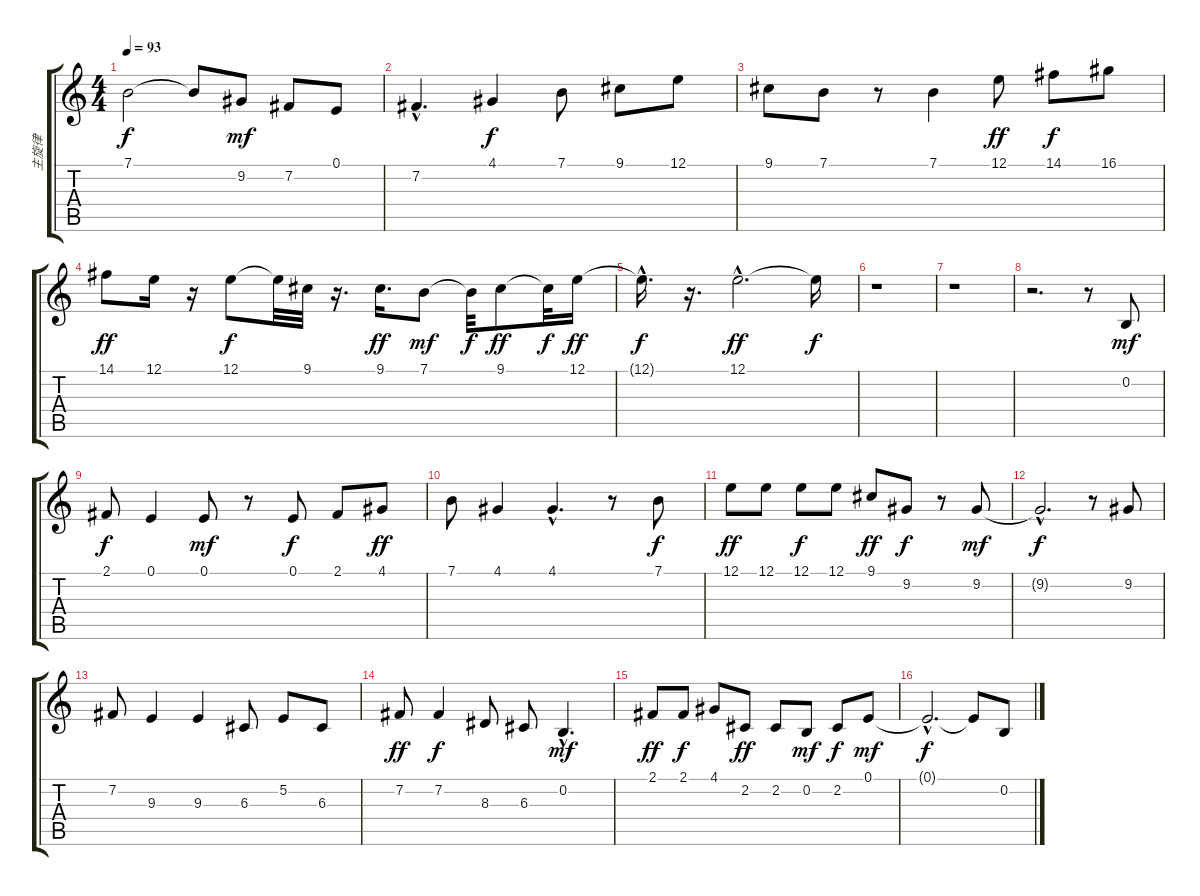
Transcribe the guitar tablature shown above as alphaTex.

\track ("主旋律" "主旋律") {instrument clarinet}
\staff {score tabs}
\tuning (E4 B3 G3 D3 A2 E2) {hide}
\ts (4 4)
\tempo 93
\clef g2
\ks c
7.1{t}.2{dy f} 7.1{t}.8 9.2.8{dy mf} 7.2.8 0.1.8 |
7.2{hac}.4{d} 4.1.4{dy f} 7.1.8 9.1.8 12.1.8 |
9.1.8 7.1.8 r.8 7.1.4 12.1.8{dy ff} 14.1.8{dy f} 16.1.8 |
14.1.8{dy ff} 12.1.16 r.16 12.1.8{dy f} 12.1{t}.32 9.1.32 r.16{d} 9.1.16{d dy ff} 7.1.8{dy mf} 7.1{t}.32{dy f} 9.1.8{dy ff} 9.1{t}.32{dy f} 12.1.16{dy ff} |
12.1{hac t}.16{d dy f} r.16{d} 12.1{hac}.2{d dy ff} 12.1{t}.16{dy f} |
r.1 |
r.1 |
r.2{d} r.8 0.2.8{dy mf} |
2.1.8{dy f} 0.1.4 0.1.8{dy mf} r.8 0.1.8{dy f} 2.1.8 4.1.8{dy ff} |
7.1.8 4.1.4 4.1{hac}.4{d} r.8 7.1.8{dy f} |
12.1.8{dy ff} 12.1.8 12.1.8{dy f} 12.1.8 9.1.8{dy ff} 9.2.8{dy f} r.8 9.2.8{dy mf} |
9.2{hac t}.2{d dy f} r.8 9.2.8 |
7.2.8 9.3.4 9.3.4 6.3.8 5.2.8 6.3.8 |
7.2.8{dy ff} 7.2.4{dy f} 8.3.8 6.3.8 0.2{hac}.4{d dy mf} |
2.1.8{dy ff} 2.1.8{dy f} 4.1.8 2.2.8{dy ff} 2.2.8 0.2.8{dy mf} 2.2.8{dy f} 0.1.8{dy mf} |
0.1{hac t}.2{d dy f} 0.1{t}.8 0.2.8
